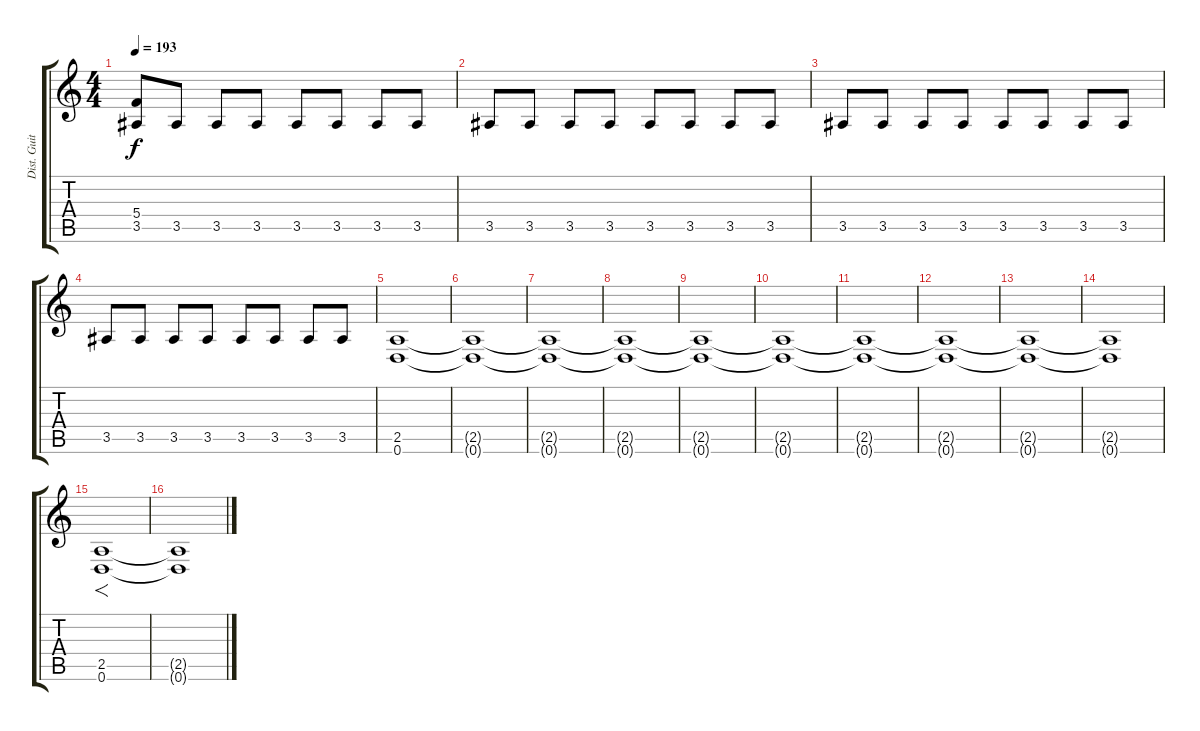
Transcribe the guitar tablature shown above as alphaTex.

\track ("Dist. Guitar II" "Dist. Guit") {instrument distortionguitar}
\staff {score tabs}
\tuning (D4 A3 F3 C3 G2 D2) {hide}
\ts (4 4)
\tempo 193
\clef g2
\ks c
(5.4 3.5).8{dy f} 3.5.8 3.5.8 3.5.8 3.5.8 3.5.8 3.5.8 3.5.8 |
3.5.8 3.5.8 3.5.8 3.5.8 3.5.8 3.5.8 3.5.8 3.5.8 |
3.5.8 3.5.8 3.5.8 3.5.8 3.5.8 3.5.8 3.5.8 3.5.8 |
3.5.8 3.5.8 3.5.8 3.5.8 3.5.8 3.5.8 3.5.8 3.5.8 |
(2.5 0.6).1 |
(2.5{t} 0.6{t}).1 |
(2.5{t} 0.6{t}).1 |
(2.5{t} 0.6{t}).1 |
(2.5{t} 0.6{t}).1 |
(2.5{t} 0.6{t}).1 |
(2.5{t} 0.6{t}).1 |
(2.5{t} 0.6{t}).1 |
(2.5{t} 0.6{t}).1 |
(2.5{t} 0.6{t}).1 |
(2.5 0.6).1{f} |
(2.5{t} 0.6{t}).1
